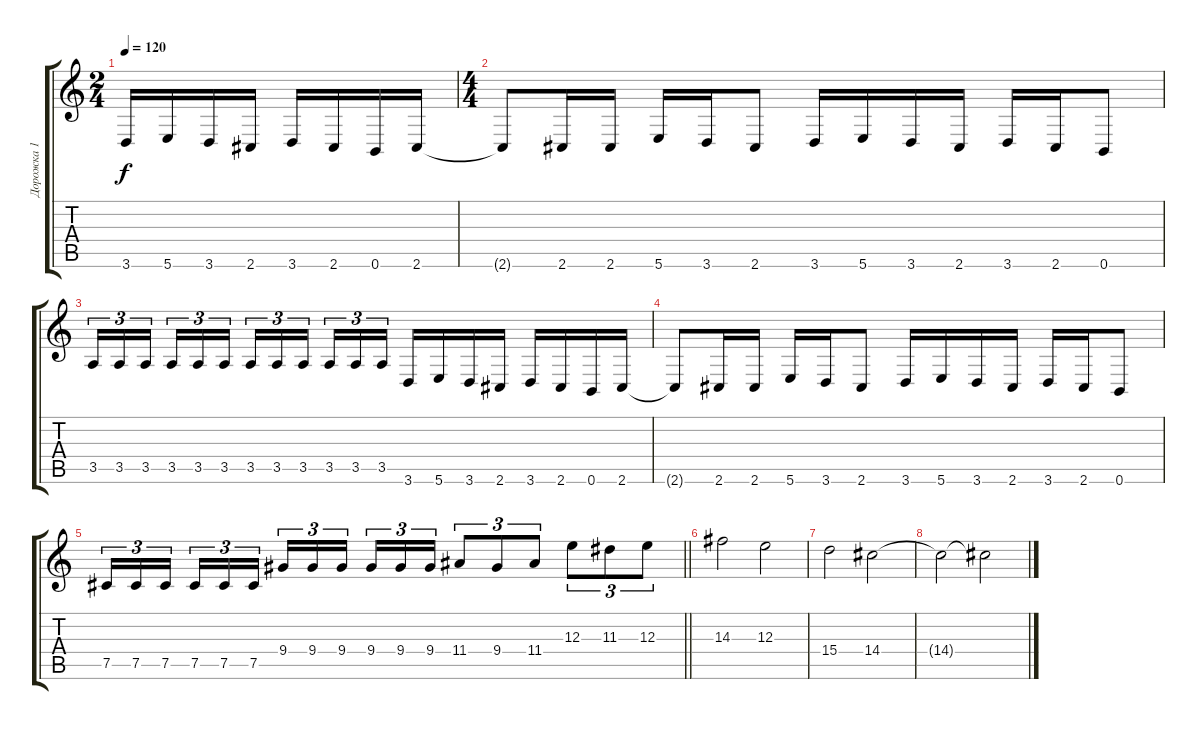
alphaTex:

\track ("Дорожка 1" "Дорожка 1") {instrument distortionguitar}
\staff {score tabs}
\tuning (Db4 Ab3 E3 B2 Gb2 B1) {hide}
\ts (2 4)
\tempo 120
\clef g2
\ks c
3.6.16{dy f} 5.6.16 3.6.16 2.6.16 3.6.16 2.6.16 0.6.16 2.6.16 |
\ts (4 4)
2.6{t}.8 2.6.16 2.6.16 5.6.16 3.6.16 2.6.8 3.6.16 5.6.16 3.6.16 2.6.16 3.6.16 2.6.16 0.6.8 |
3.5.16{tu (3 2)} 3.5.16{tu (3 2)} 3.5.16{tu (3 2) beam splitsecondary} 3.5.16{tu (3 2)} 3.5.16{tu (3 2)} 3.5.16{tu (3 2)} 3.5.16{tu (3 2)} 3.5.16{tu (3 2)} 3.5.16{tu (3 2) beam splitsecondary} 3.5.16{tu (3 2)} 3.5.16{tu (3 2)} 3.5.16{tu (3 2)} 3.6.16 5.6.16 3.6.16 2.6.16 3.6.16 2.6.16 0.6.16 2.6.16 |
2.6{t}.8 2.6.16 2.6.16 5.6.16 3.6.16 2.6.8 3.6.16 5.6.16 3.6.16 2.6.16 3.6.16 2.6.16 0.6.8 |
\barLineRight lightlight
7.5.16{tu (3 2)} 7.5.16{tu (3 2)} 7.5.16{tu (3 2) beam splitsecondary} 7.5.16{tu (3 2)} 7.5.16{tu (3 2)} 7.5.16{tu (3 2)} 9.4.16{tu (3 2)} 9.4.16{tu (3 2)} 9.4.16{tu (3 2) beam splitsecondary} 9.4.16{tu (3 2)} 9.4.16{tu (3 2)} 9.4.16{tu (3 2)} 11.4.8{tu (3 2)} 9.4.8{tu (3 2)} 11.4.8{tu (3 2)} 12.3.8{tu (3 2)} 11.3.8{tu (3 2)} 12.3.8{tu (3 2)} |
\section ("" " ")
14.3.2 12.3.2 |
15.4.2 14.4.2 |
14.4{t}.2 14.4{t}.2
